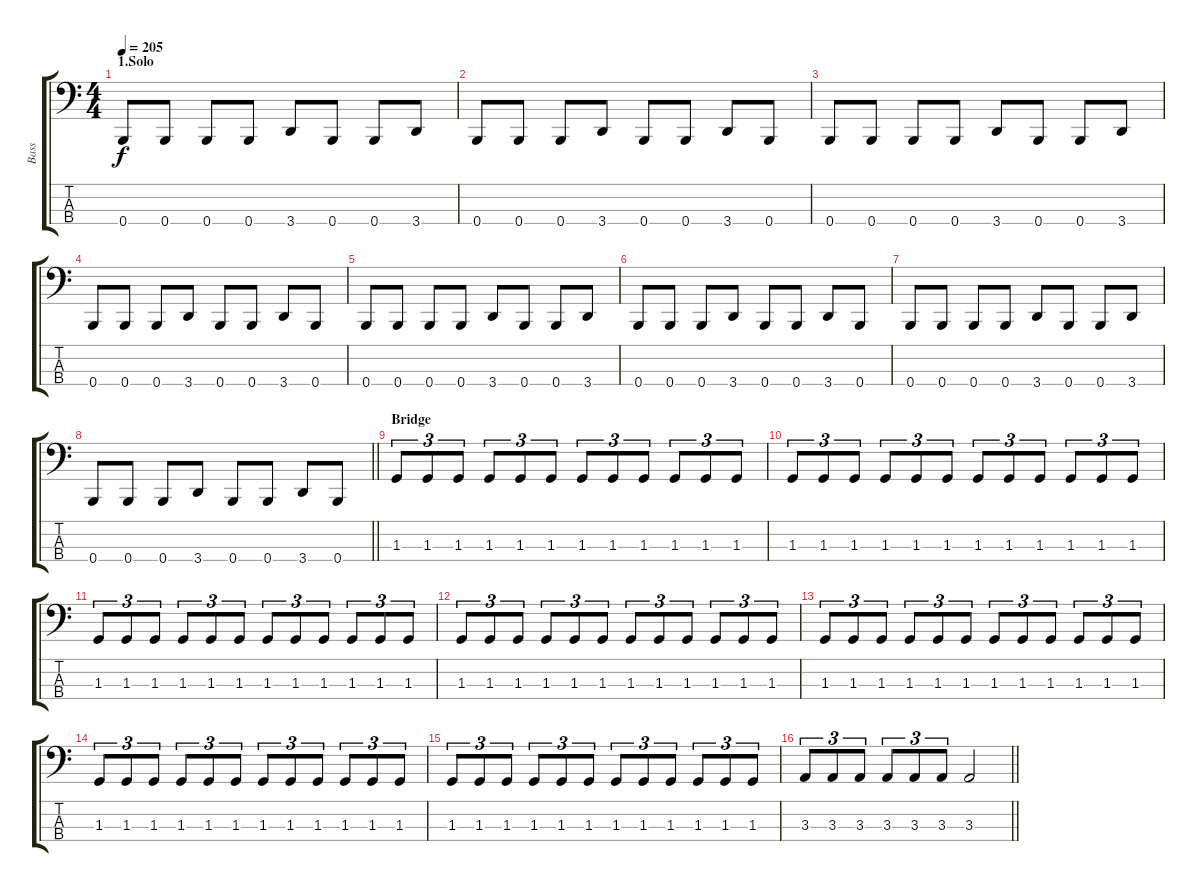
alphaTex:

\track ("Bass" "Bass") {instrument electricbasspick}
\staff {score tabs}
\tuning (E2 B1 Gb1 B0) {hide}
\ts (4 4)
\section ("" "1.Solo")
\tempo 205
\clef f4
\ks c
0.4.8{dy f} 0.4.8 0.4.8 0.4.8 3.4.8 0.4.8 0.4.8 3.4.8 |
0.4.8 0.4.8 0.4.8 3.4.8 0.4.8 0.4.8 3.4.8 0.4.8 |
0.4.8 0.4.8 0.4.8 0.4.8 3.4.8 0.4.8 0.4.8 3.4.8 |
0.4.8 0.4.8 0.4.8 3.4.8 0.4.8 0.4.8 3.4.8 0.4.8 |
0.4.8 0.4.8 0.4.8 0.4.8 3.4.8 0.4.8 0.4.8 3.4.8 |
0.4.8 0.4.8 0.4.8 3.4.8 0.4.8 0.4.8 3.4.8 0.4.8 |
0.4.8 0.4.8 0.4.8 0.4.8 3.4.8 0.4.8 0.4.8 3.4.8 |
\barLineRight lightlight
0.4.8 0.4.8 0.4.8 3.4.8 0.4.8 0.4.8 3.4.8 0.4.8 |
\section ("" "Bridge")
1.3.8{tu (3 2)} 1.3.8{tu (3 2)} 1.3.8{tu (3 2)} 1.3.8{tu (3 2)} 1.3.8{tu (3 2)} 1.3.8{tu (3 2)} 1.3.8{tu (3 2)} 1.3.8{tu (3 2)} 1.3.8{tu (3 2)} 1.3.8{tu (3 2)} 1.3.8{tu (3 2)} 1.3.8{tu (3 2)} |
1.3.8{tu (3 2)} 1.3.8{tu (3 2)} 1.3.8{tu (3 2)} 1.3.8{tu (3 2)} 1.3.8{tu (3 2)} 1.3.8{tu (3 2)} 1.3.8{tu (3 2)} 1.3.8{tu (3 2)} 1.3.8{tu (3 2)} 1.3.8{tu (3 2)} 1.3.8{tu (3 2)} 1.3.8{tu (3 2)} |
1.3.8{tu (3 2)} 1.3.8{tu (3 2)} 1.3.8{tu (3 2)} 1.3.8{tu (3 2)} 1.3.8{tu (3 2)} 1.3.8{tu (3 2)} 1.3.8{tu (3 2)} 1.3.8{tu (3 2)} 1.3.8{tu (3 2)} 1.3.8{tu (3 2)} 1.3.8{tu (3 2)} 1.3.8{tu (3 2)} |
1.3.8{tu (3 2)} 1.3.8{tu (3 2)} 1.3.8{tu (3 2)} 1.3.8{tu (3 2)} 1.3.8{tu (3 2)} 1.3.8{tu (3 2)} 1.3.8{tu (3 2)} 1.3.8{tu (3 2)} 1.3.8{tu (3 2)} 1.3.8{tu (3 2)} 1.3.8{tu (3 2)} 1.3.8{tu (3 2)} |
1.3.8{tu (3 2)} 1.3.8{tu (3 2)} 1.3.8{tu (3 2)} 1.3.8{tu (3 2)} 1.3.8{tu (3 2)} 1.3.8{tu (3 2)} 1.3.8{tu (3 2)} 1.3.8{tu (3 2)} 1.3.8{tu (3 2)} 1.3.8{tu (3 2)} 1.3.8{tu (3 2)} 1.3.8{tu (3 2)} |
1.3.8{tu (3 2)} 1.3.8{tu (3 2)} 1.3.8{tu (3 2)} 1.3.8{tu (3 2)} 1.3.8{tu (3 2)} 1.3.8{tu (3 2)} 1.3.8{tu (3 2)} 1.3.8{tu (3 2)} 1.3.8{tu (3 2)} 1.3.8{tu (3 2)} 1.3.8{tu (3 2)} 1.3.8{tu (3 2)} |
1.3.8{tu (3 2)} 1.3.8{tu (3 2)} 1.3.8{tu (3 2)} 1.3.8{tu (3 2)} 1.3.8{tu (3 2)} 1.3.8{tu (3 2)} 1.3.8{tu (3 2)} 1.3.8{tu (3 2)} 1.3.8{tu (3 2)} 1.3.8{tu (3 2)} 1.3.8{tu (3 2)} 1.3.8{tu (3 2)} |
\barLineRight lightlight
3.3.8{tu (3 2)} 3.3.8{tu (3 2)} 3.3.8{tu (3 2)} 3.3.8{tu (3 2)} 3.3.8{tu (3 2)} 3.3.8{tu (3 2)} 3.3.2
